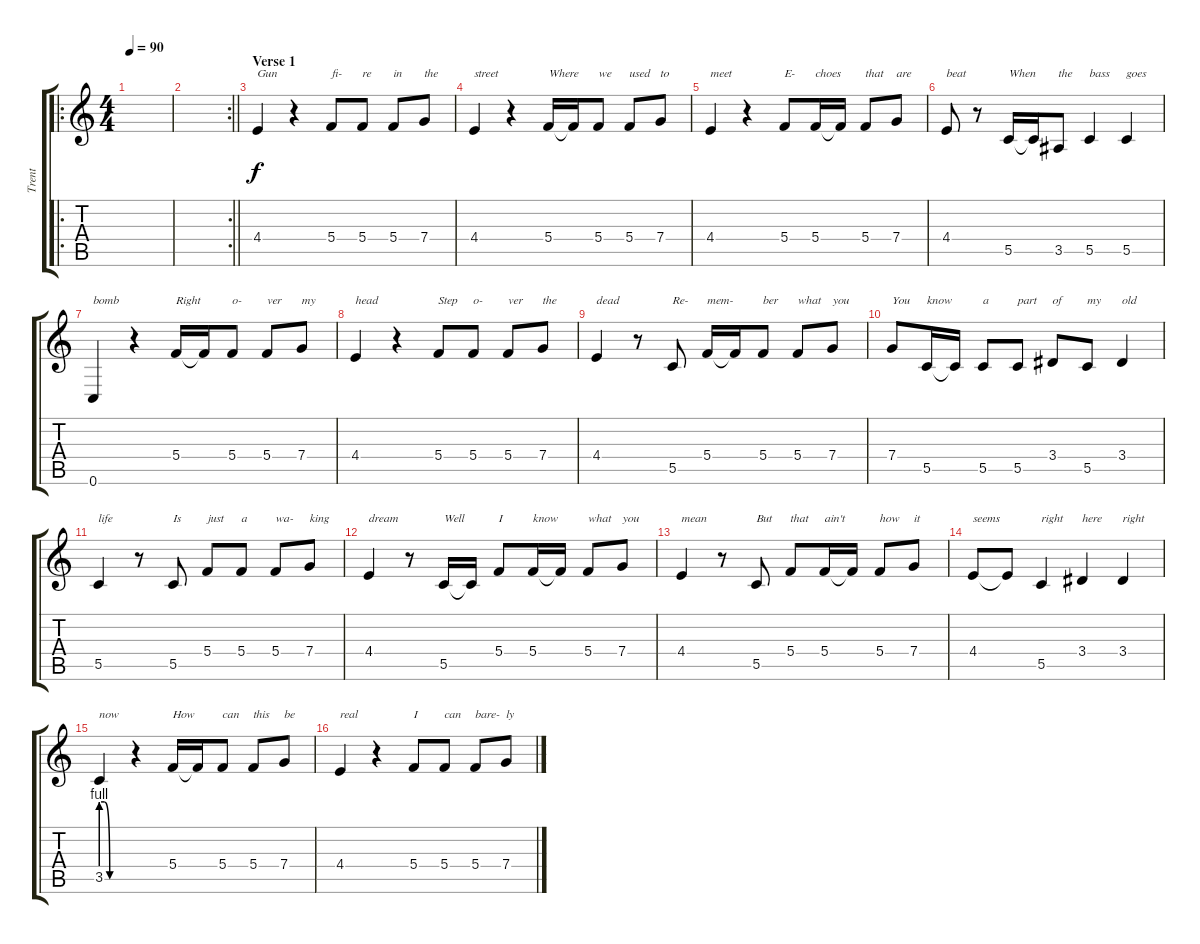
\track ("Trent" "Trent") {instrument electricguitarjazz}
\staff {score tabs}
\tuning (D4 A3 F3 C3 G2 C2) {hide}
\ro
\ts (4 4)
\tempo 90
\clef g2
\ks c
|
\rc 2
\barLineRight lightlight
|
\section ("" "Verse 1")
4.4.4{txt "Gun"} r.4 5.4.8{txt "fi-"} 5.4.8{txt "re"} 5.4.8{txt "in"} 7.4.8{txt "the"} |
4.4.4{txt "street"} r.4 5.4.16{txt "Where"} 5.4{t}.16 5.4.8{txt "we"} 5.4.8{txt "used"} 7.4.8{txt "to"} |
4.4.4{txt "meet"} r.4 5.4.8{txt "E-"} 5.4.16{txt "choes"} 5.4{t}.16 5.4.8{txt "that"} 7.4.8{txt "are"} |
4.4.8{txt "beat"} r.8 5.5.16{txt "When"} 5.5{t}.16 3.5.8{txt "the"} 5.5.4{txt "bass"} 5.5.4{txt "goes"} |
0.6.4{txt "bomb"} r.4 5.4.16{txt "Right"} 5.4{t}.16 5.4.8{txt "o-"} 5.4.8{txt "ver"} 7.4.8{txt "my"} |
4.4.4{txt "head"} r.4 5.4.8{txt "Step"} 5.4.8{txt "o-"} 5.4.8{txt "ver"} 7.4.8{txt "the"} |
4.4.4{txt "dead"} r.8 5.5.8{txt "Re-"} 5.4.16{txt "mem-"} 5.4{t}.16 5.4.8{txt "ber"} 5.4.8{txt "what"} 7.4.8{txt "you"} |
7.4.8{txt "You"} 5.5.16{txt "know"} 5.5{t}.16 5.5.8{txt "a"} 5.5.8{txt "part"} 3.4.8{txt "of"} 5.5.8{txt "my"} 3.4.4{txt "old"} |
5.5.4{txt "life"} r.8 5.5.8{txt "Is"} 5.4.8{txt "just"} 5.4.8{txt "a"} 5.4.8{txt "wa-"} 7.4.8{txt "king"} |
4.4.4{txt "dream"} r.8 5.5.16{txt "Well"} 5.5{t}.16 5.4.8{txt "I"} 5.4.16{txt "know"} 5.4{t}.16 5.4.8{txt "what"} 7.4.8{txt "you"} |
4.4.4{txt "mean"} r.8 5.5.8{txt "But"} 5.4.8{txt "that"} 5.4.16{txt "ain't"} 5.4{t}.16 5.4.8{txt "how"} 7.4.8{txt "it"} |
4.4.8{txt "seems"} 4.4{t}.8 5.5.4{txt "right"} 3.4.4{txt "here"} 3.4.4{txt "right"} |
3.5{be (custom 0 4 7 4 20 0 30 0 60 0)}.4{txt "now"} r.4 5.4.16{txt "How"} 5.4{t}.16 5.4.8{txt "can"} 5.4.8{txt "this"} 7.4.8{txt "be"} |
4.4.4{txt "real"} r.4 5.4.8{txt "I"} 5.4.8{txt "can"} 5.4.8{txt "bare-"} 7.4.8{txt "ly"}
